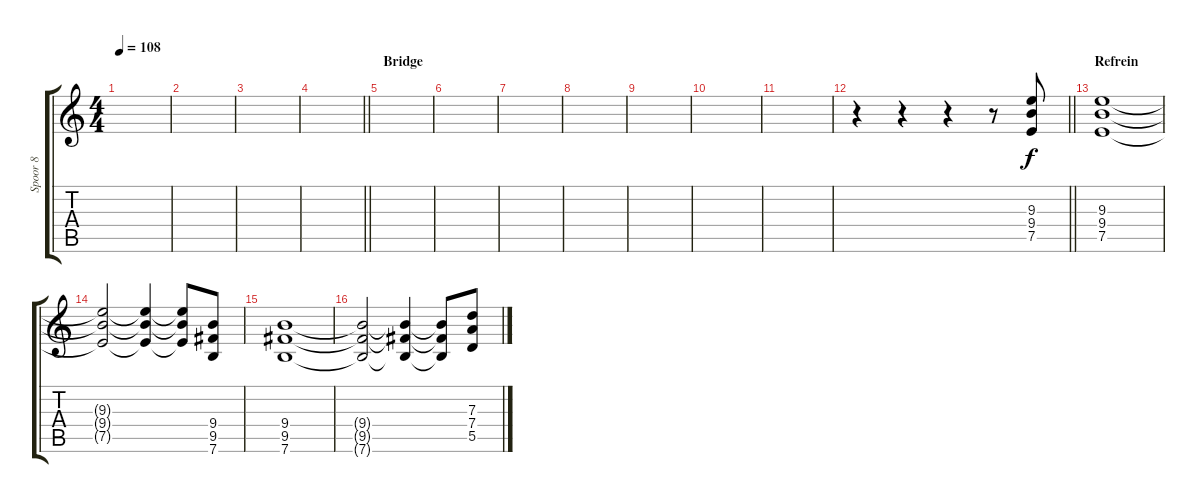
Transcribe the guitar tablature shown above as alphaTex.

\track ("Spoor 8" "Spoor 8") {instrument distortionguitar}
\staff {score tabs}
\tuning (E4 B3 G3 D3 A2 E2) {hide}
\ts (4 4)
\tempo 108
\clef g2
\ks c
|
|
|
\barLineRight lightlight
|
\section ("" "Bridge")
|
|
|
|
|
|
|
\barLineRight lightlight
r.4 r.4 r.4 r.8 (9.3 9.4 7.5).8 |
\section ("" "Refrein")
(9.3 9.4 7.5).1 |
(9.3{t} 9.4{t} 7.5{t}).2 (9.3{t} 9.4{t} 7.5{t}).4 (9.3{t} 9.4{t} 7.5{t}).8 (9.4 9.5 7.6).8 |
(9.4 9.5 7.6).1 |
(9.4{t} 9.5{t} 7.6{t}).2 (9.4{t} 9.5{t} 7.6{t}).4 (9.4{t} 9.5{t} 7.6{t}).8 (7.3 7.4 5.5).8
